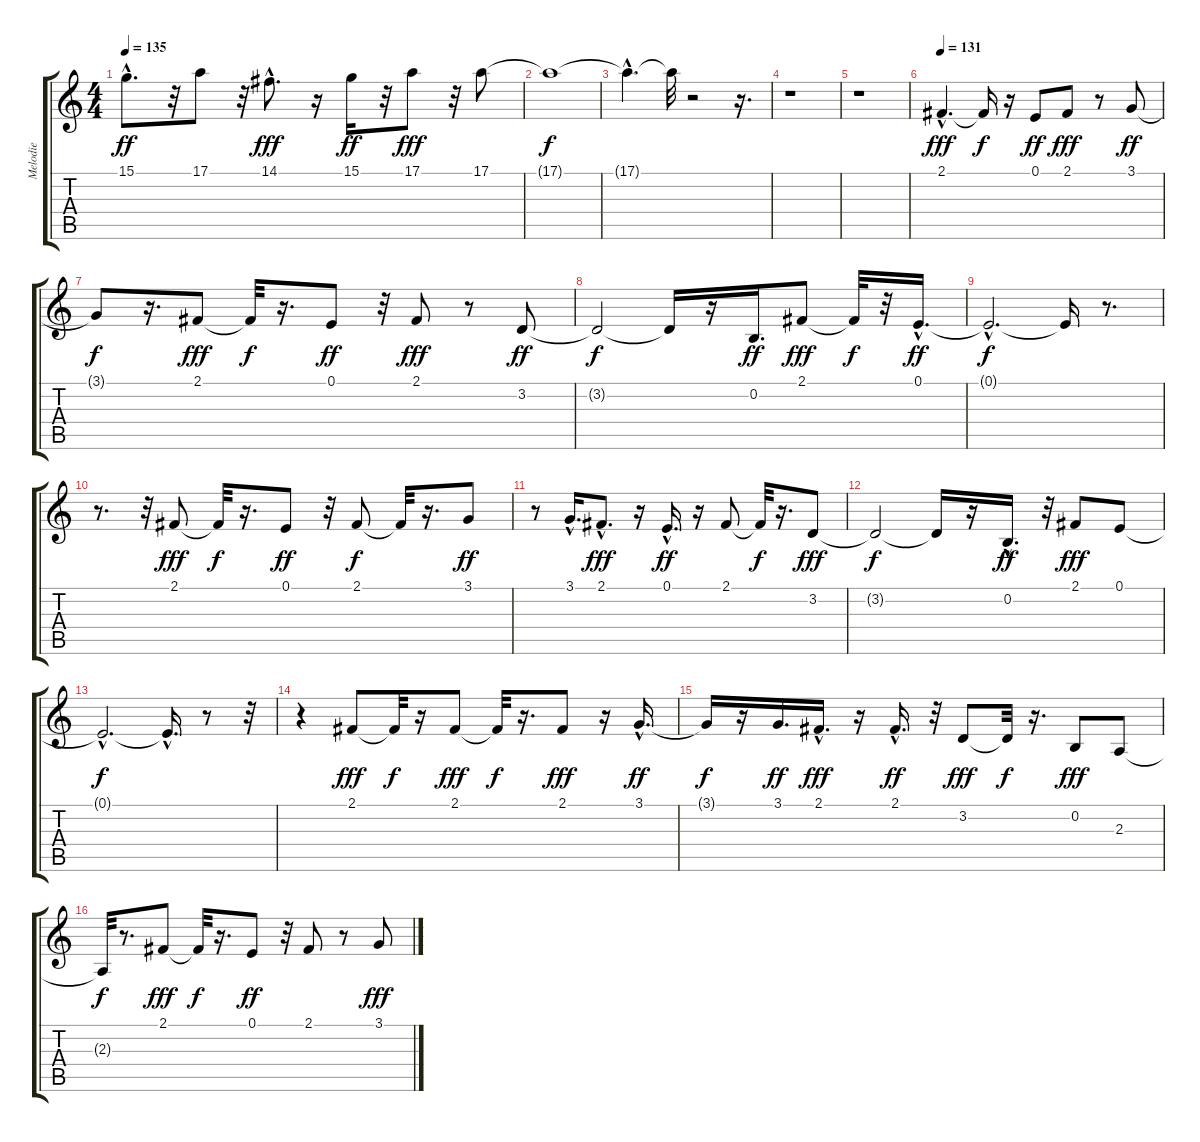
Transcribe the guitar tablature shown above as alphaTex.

\track ("Melodie " "Melodie ") {instrument harmonica}
\staff {score tabs}
\tuning (E4 B3 G3 D3 A2 E2) {hide}
\ts (4 4)
\tempo 135
\clef g2
\ks c
15.1{hac}.8{d dy ff} r.32 17.1.8 r.32 14.1{hac}.8{d dy fff} r.16 15.1.16{dy ff} r.32 17.1.8{dy fff} r.32 17.1.8 |
17.1{t}.1{dy f} |
17.1{hac t}.4{d} 17.1{t}.32 r.2 r.16{d} |
r.1 |
r.1 |
\tempo 131
2.1{hac}.4{d dy fff} 2.1{t}.16{dy f} r.16 0.1.8{dy ff} 2.1.8{dy fff} r.8 3.1.8{dy ff} |
3.1{t}.8{dy f} r.16{d} 2.1.8{dy fff} 2.1{t}.32{dy f} r.16{d} 0.1.8{dy ff} r.32 2.1.8{dy fff} r.8 3.2.8{dy ff} |
3.2{t}.2{dy f} 3.2{t}.16 r.16 0.2.16{d dy ff} 2.1.8{dy fff} 2.1{t}.32{dy f} r.32 0.1{hac}.16{d dy ff} |
0.1{hac t}.2{d dy f} 0.1{t}.16 r.8{d} |
r.8{d} r.32 2.1.8{dy fff} 2.1{t}.32{dy f} r.16{d} 0.1.8{dy ff} r.32 2.1.8{dy f} 2.1{t}.32 r.16{d} 3.1.8{dy ff} |
r.8 3.1{hac}.16{d} 2.1{hac}.8{d dy fff} r.16 0.1{hac}.16{d dy ff} r.16 2.1.8 2.1{t}.32{dy f} r.16{d} 3.2.8{dy fff} |
3.2{t}.2{dy f} 3.2{t}.16 r.16 0.2{hac}.16{d dy ff} r.32 2.1.8{dy fff} 0.1.8 |
0.1{hac t}.2{d dy f} 0.1{hac t}.16{d} r.8 r.32 |
r.4 2.1.8{dy fff} 2.1{t}.32{dy f} r.16 2.1.8{dy fff} 2.1{t}.32{dy f} r.16{d} 2.1.8{dy fff} r.16 3.1{hac}.16{d dy ff} |
3.1{t}.16{dy f} r.16 3.1.16{d dy ff} 2.1{hac}.16{d dy fff} r.16 2.1{hac}.16{d dy ff} r.32 3.2.8{dy fff} 3.2{t}.32{dy f} r.16{d} 0.2.8{dy fff} 2.3.8 |
2.3{t}.32{dy f} r.8{d} 2.1.8{dy fff} 2.1{t}.32{dy f} r.16{d} 0.1.8{dy ff} r.32 2.1.8 r.8 3.1.8{dy fff}
